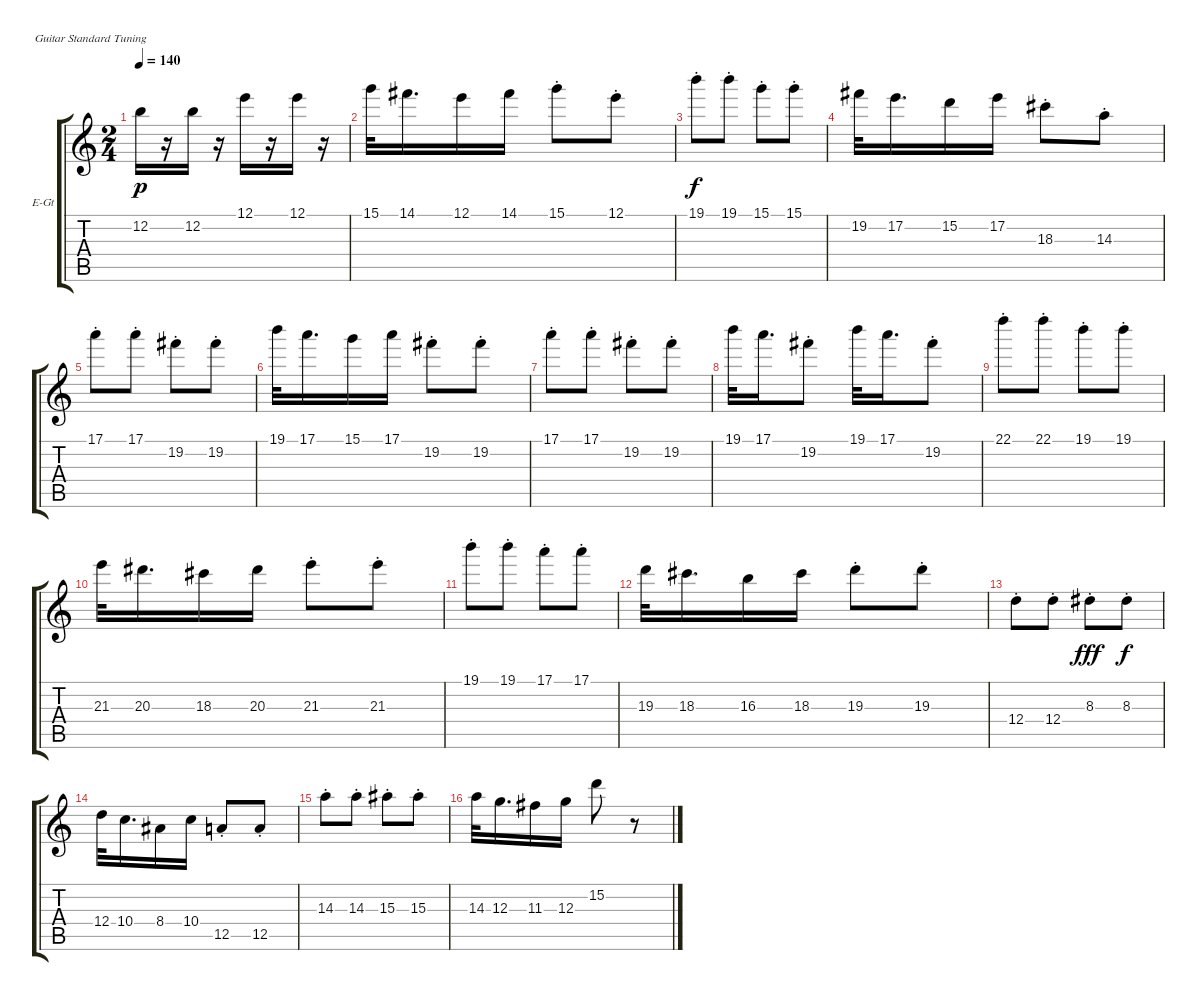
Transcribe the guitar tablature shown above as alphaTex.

\bracketExtendMode groupsimilarinstruments
\firstSystemTrackNameOrientation horizontal
\otherSystemsTrackNameOrientation horizontal
\track ("Guitar 1" "E-Gt") {instrument distortionguitar}
\staff {score tabs}
\tuning (E4 B3 G3 D3 A2 E2)
\ts (2 4)
\tempo 140
\clef g2
\ks c
12.2.16{dy p} r.16 12.2.16 r.16 12.1.16 r.16 12.1.16 r.16 |
15.1.32 14.1.16{d} 12.1.16 14.1.16 15.1{st}.8 12.1{st}.8 |
19.1{st}.8{dy f} 19.1{st}.8 15.1{st}.8 15.1{st}.8 |
19.2.32 17.2.16{d} 15.2.16 17.2.16 18.3{st}.8 14.3{st}.8 |
17.1{st}.8 17.1{st}.8 19.2{st}.8 19.2{st}.8 |
19.1.32 17.1.16{d} 15.1.16 17.1.16 19.2{st}.8 19.2{st}.8 |
17.1{st}.8 17.1{st}.8 19.2{st}.8 19.2{st}.8 |
19.1.32 17.1.16{d} 19.2{st}.8 19.1.32 17.1.16{d} 19.2{st}.8 |
22.1{st}.8 22.1{st}.8 19.1{st}.8 19.1{st}.8 |
21.3.32 20.3.16{d} 18.3.16 20.3.16 21.3{st}.8 21.3{st}.8 |
19.1{st}.8 19.1{st}.8 17.1{st}.8 17.1{st}.8 |
19.3.32 18.3.16{d} 16.3.16 18.3.16 19.3{st}.8 19.3{st}.8 |
12.4{st}.8 12.4{st}.8 8.3{st}.8{dy fff} 8.3{st}.8{dy f} |
12.4.32 10.4.16{d} 8.4.16 10.4.16 12.5{st}.8 12.5{st}.8 |
14.3{st}.8 14.3{st}.8 15.3{st}.8 15.3{st}.8 |
14.3.32 12.3.16{d} 11.3.16 12.3.16 15.2.8 r.8
